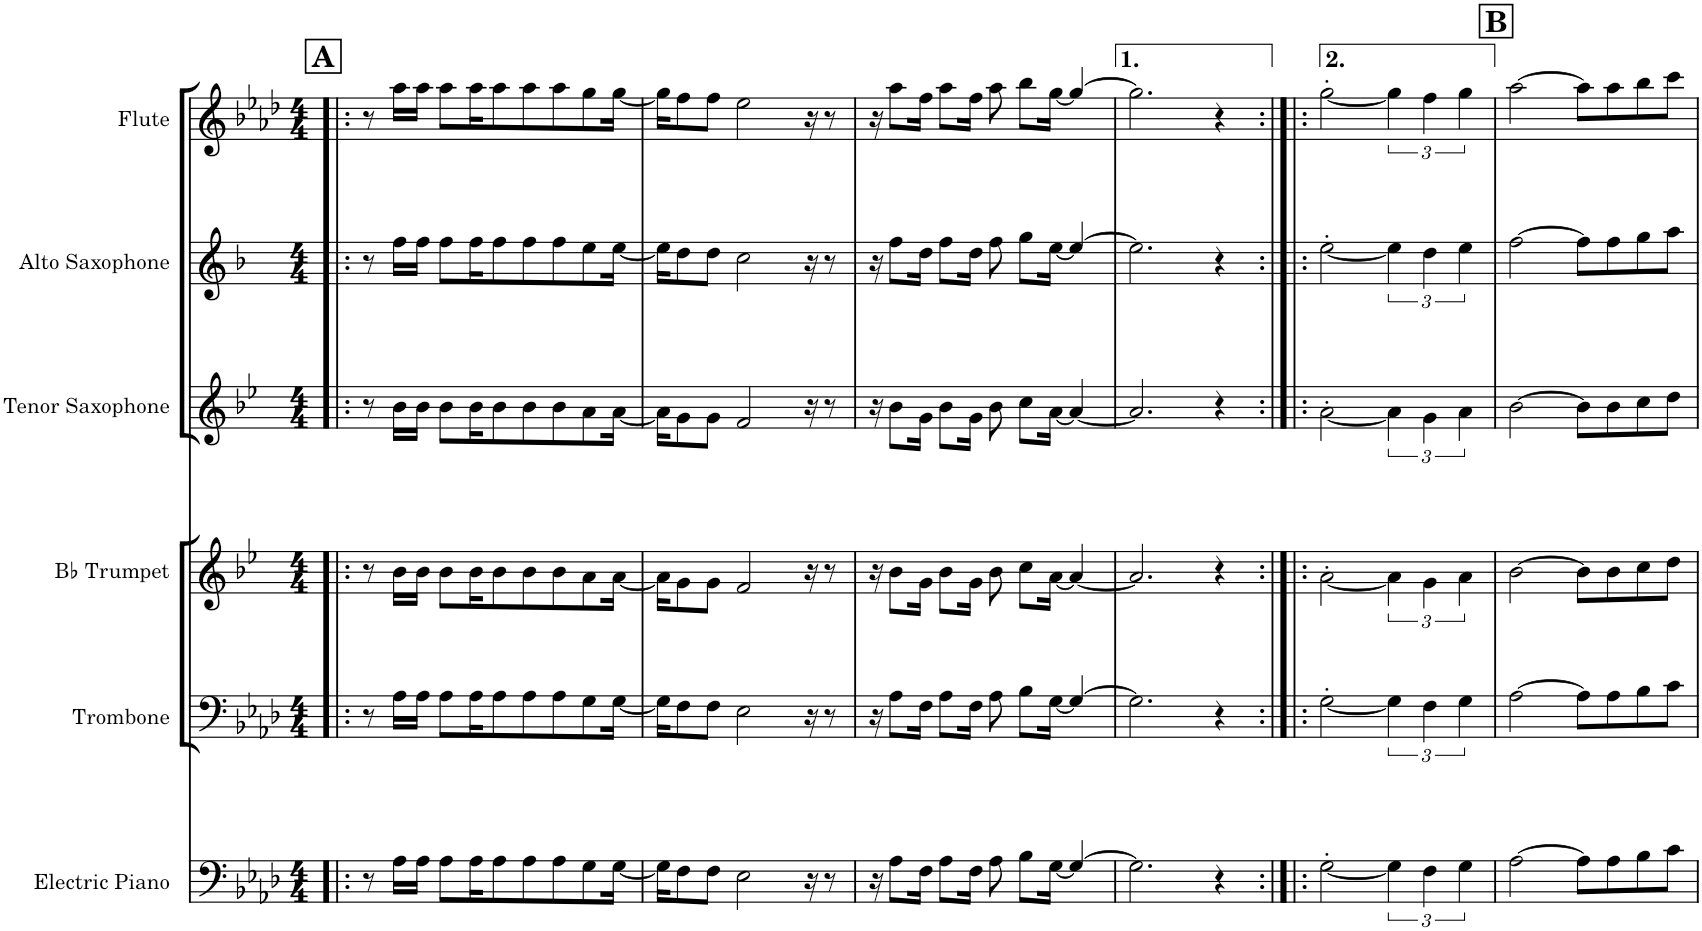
**kern	**kern	**kern	**kern	**kern	**kern
*part6	*part5	*part4	*part3	*part2	*part1
*staff6	*staff5	*staff4	*staff3	*staff2	*staff1
*I"Electric Piano	*I"Trombone	*I"Bb Trumpet	*I"Tenor Saxophone	*I"Alto Saxophone	*I"Flute
*I'El. Pno.	*I'Tbn.	*I'Bb Tpt.	*I'T. Sax.	*I'A. Sax.	*I'Fl.
*clefF4	*clefF4	*clefG2	*clefG2	*clefG2	*clefG2
*	*	*Trd1c2	*Trd8c14	*Trd5c9	*
*k[b-e-a-d-]	*k[b-e-a-d-]	*k[b-e-]	*k[b-e-]	*k[b-]	*k[b-e-a-d-]
*M4/4	*M4/4	*M4/4	*M4/4	*M4/4	*M4/4
!!LO:REH:place=s1:a:B:cj:fs=14:t=A
=1!|:	=1!|:	=1!|:	=1!|:	=1!|:	=1!|:
8r	8r	8r	8r	8r	8r
16A-\LL	16A-\LL	16b-\LL	16b-\LL	16ff\LL	16aa-\LL
16A-\JJ	16A-\JJ	16b-\JJ	16b-\JJ	16ff\JJ	16aa-\JJ
8A-\L	8A-\L	8b-\L	8b-\L	8ff\L	8aa-\L
16A-\K	16A-\K	16b-\K	16b-\K	16ff\K	16aa-\K
8A-\	8A-\	8b-\	8b-\	8ff\	8aa-\
8A-\	8A-\	8b-\	8b-\	8ff\	8aa-\
8A-\	8A-\	8b-\	8b-\	8ff\	8aa-\
8G\	8G\	8a\	8a\	8ee\	8gg\
[<16G\Jk	[<16G\Jk	[<16a\Jk	[<16a\Jk	[<16ee\Jk	[<16gg\Jk
=2	=2	=2	=2	=2	=2
16G\KL]	16G\KL]	16a\KL]	16a\KL]	16ee\KL]	16gg\KL]
8F\	8F\	8g\	8g\	8dd\	8ff\
8F\J	8F\J	8g\J	8g\J	8dd\J	8ff\J
2E-\	2E-\	2f/	2f/	2cc\	2ee-\
16r	16r	16r	16r	16r	16r
8r	8r	8r	8r	8r	8r
=3	=3	=3	=3	=3	=3
16r	16r	16r	16r	16r	16r
8A-\L	8A-\L	8b-\L	8b-\L	8ff\L	8aa-\L
16F\Jk	16F\Jk	16g\Jk	16g\Jk	16dd\Jk	16ff\Jk
8A-\L	8A-\L	8b-\L	8b-\L	8ff\L	8aa-\L
16F\Jk	16F\Jk	16g\Jk	16g\Jk	16dd\Jk	16ff\Jk
8A-\	8A-\	8b-\	8b-\	8ff\	8aa-\
8B-\L	8B-\L	8cc\L	8cc\L	8gg\L	8bb-\L
[<16G\Jk	[<16G\Jk	[<16a\Jk	[<16a\Jk	[<16ee\Jk	[<16gg\Jk
4G/_	4G/_	4a/_	4a/_	4ee/_	4gg/_
=4	=4	=4	=4	=4	=4
2.G\]	2.G\]	2.a/]	2.a/]	2.ee\]	2.gg\]
4r	4r	4r	4r	4r	4r
=5:|!|:	=5:|!|:	=5:|!|:	=5:|!|:	=5:|!|:	=5:|!|:
[<2G'>\	[<2G'>\	[<2a'>\	[<2a'>\	[<2ee'>\	[<2gg'>\
6G\]	6G\]	6a\]	6a\]	6ee\]	6gg\]
6F\	6F\	6g\	6g\	6dd\	6ff\
6G\	6G\	6a\	6a\	6ee\	6gg\
!!LO:REH:place=s1:a:B:cj:fs=14:t=B
=6	=6	=6	=6	=6	=6
[>2A-\	[>2A-\	[>2b-\	[>2b-\	[>2ff\	[>2aa-\
8A-\L]	8A-\L]	8b-\L]	8b-\L]	8ff\L]	8aa-\L]
8A-\	8A-\	8b-\	8b-\	8ff\	8aa-\
8B-\	8B-\	8cc\	8cc\	8gg\	8bb-\
8c\J	8c\J	8dd\J	8dd\J	8aa\J	8ccc\J
=	=	=	=	=	=
*-	*-	*-	*-	*-	*-
